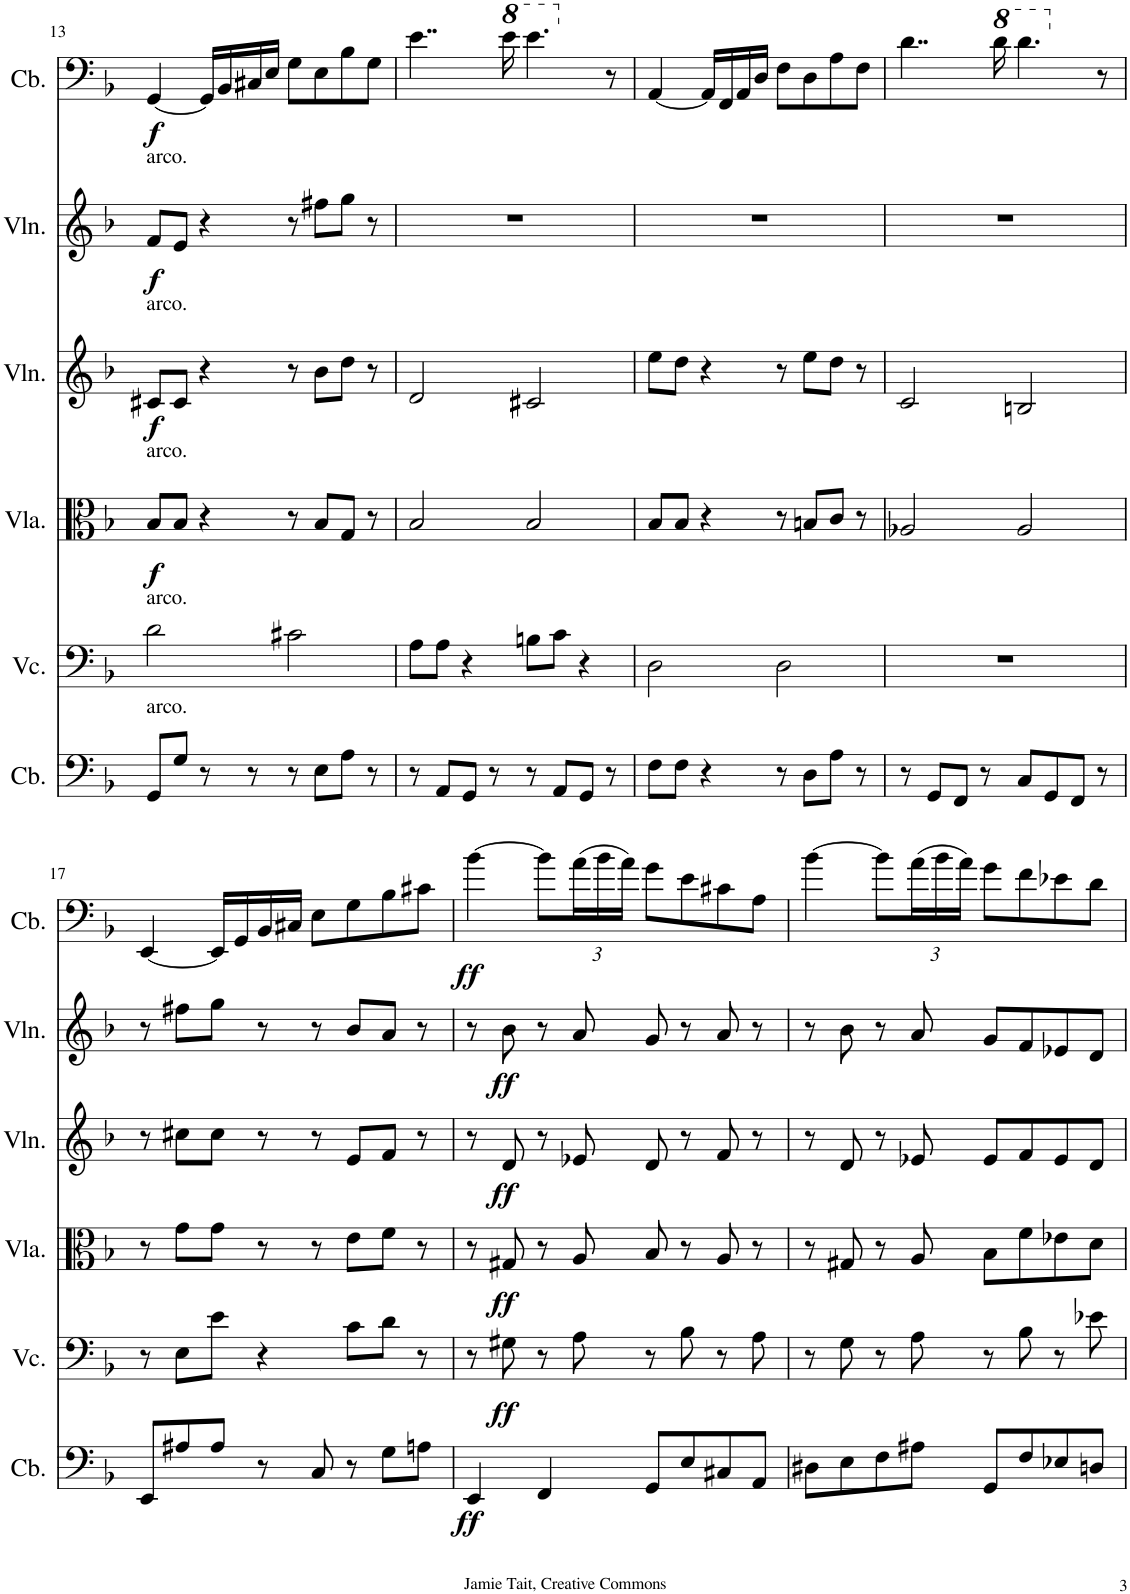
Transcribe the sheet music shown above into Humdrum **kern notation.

**kern	**dynam	**kern	**dynam	**kern	**dynam	**kern	**dynam	**kern	**dynam	**kern	**dynam
*part6	*part6	*part5	*part5	*part4	*part4	*part3	*part3	*part2	*part2	*part1	*part1
*staff6	*staff6	*staff5	*staff5	*staff4	*staff4	*staff3	*staff3	*staff2	*staff2	*staff1	*staff1
*I"Contrabass	*	*I"Violoncello	*	*I"Viola	*	*I"Violin	*	*I"Violin	*	*I"Contrabass	*
*I'Cb.	*	*I'Vc.	*	*I'Vla.	*	*I'Vln.	*	*I'Vln.	*	*I'Cb.	*
!!LO:PB:g=z
*clefF4	*	*clefF4	*	*clefC3	*	*clefG2	*	*clefG2	*	*clefF4	*
*Trd7c12	*	*	*	*	*	*	*	*	*	*Trd7c12	*
*k[b-]	*	*k[b-]	*	*k[b-]	*	*k[b-]	*	*k[b-]	*	*k[b-]	*
*M4/4	*	*M4/4	*	*M4/4	*	*M4/4	*	*M4/4	*	*M4/4	*
=13	=13	=13	=13	=13	=13	=13	=13	=13	=13	=13	=13
!	!	!	!	!	!	!	!	!LO:TX:a:t=arco.	!	!	!
!	!	!	!	!	!	!LO:TX:a:t=arco.	!	!	!	!	!
!	!	!	!	!LO:TX:a:t=arco.	!	!	!	!	!	!	!
!	!	!LO:TX:a:t=arco.	!	!	!	!	!	!	!	!	!
!LO:TX:a:t=arco.	!	!	!	!	!	!	!	!	!	!	!
!	!	!	!	!	!LO:DY:b	!	!LO:DY:b	!	!LO:DY:b	!	!LO:DY:b
8GG/L	.	2d\	.	8B-/L	f	8c#X/L	f	8f/L	f	[4GG/	f
8G/J	.	.	.	8B-/J	.	8c#/J	.	8e/J	.	.	.
8r	.	.	.	4r	.	4r	.	4r	.	16GG/LL]	.
.	.	.	.	.	.	.	.	.	.	16BB-/	.
8r	.	.	.	.	.	.	.	.	.	16C#X/	.
.	.	.	.	.	.	.	.	.	.	16E/JJ	.
8r	.	2c#X\	.	8r	.	8r	.	8r	.	8G\L	.
8E\L	.	.	.	8B-/L	.	8b-\L	.	8ff#X\L	.	8E\	.
8A\J	.	.	.	8G/J	.	8dd\J	.	8gg\J	.	8B-\	.
8r	.	.	.	8r	.	8r	.	8r	.	8G\J	.
=14	=14	=14	=14	=14	=14	=14	=14	=14	=14	=14	=14
8r	.	8A\L	.	2B-/	.	2d/	.	1r	.	4..e\	.
8AA/L	.	8A\J	.	.	.	.	.	.	.	.	.
8GG/J	.	4r	.	.	.	.	.	.	.	.	.
8r	.	.	.	.	.	.	.	.	.	.	.
*	*	*	*	*	*	*	*	*	*	*8va	*
.	.	.	.	.	.	.	.	.	.	16ee\	.
8r	.	8Bn\L	.	2B-/	.	2c#X/	.	.	.	4.ee\	.
8AA/L	.	8c\J	.	.	.	.	.	.	.	.	.
8GG/J	.	4r	.	.	.	.	.	.	.	.	.
*	*	*	*	*	*	*	*	*	*	*X8va	*
8r	.	.	.	.	.	.	.	.	.	8r	.
=15	=15	=15	=15	=15	=15	=15	=15	=15	=15	=15	=15
8F\L	.	2D\	.	8B-/L	.	8ee\L	.	1r	.	[4AA/	.
8F\J	.	.	.	8B-/J	.	8dd\J	.	.	.	.	.
4r	.	.	.	4r	.	4r	.	.	.	16AA/LL]	.
.	.	.	.	.	.	.	.	.	.	16FF/	.
.	.	.	.	.	.	.	.	.	.	16AA/	.
.	.	.	.	.	.	.	.	.	.	16D/JJ	.
8r	.	2D\	.	8r	.	8r	.	.	.	8F\L	.
8D\L	.	.	.	8Bn/L	.	8ee\L	.	.	.	8D\	.
8A\J	.	.	.	8c/J	.	8dd\J	.	.	.	8A\	.
8r	.	.	.	8r	.	8r	.	.	.	8F\J	.
=16	=16	=16	=16	=16	=16	=16	=16	=16	=16	=16	=16
8r	.	1r	.	2A-X/	.	2c/	.	1r	.	4..d\	.
8GG/L	.	.	.	.	.	.	.	.	.	.	.
8FF/J	.	.	.	.	.	.	.	.	.	.	.
8r	.	.	.	.	.	.	.	.	.	.	.
*	*	*	*	*	*	*	*	*	*	*8va	*
.	.	.	.	.	.	.	.	.	.	16dd\	.
8C/L	.	.	.	2A-/	.	2Bn/	.	.	.	4.dd\	.
8GG/	.	.	.	.	.	.	.	.	.	.	.
8FF/J	.	.	.	.	.	.	.	.	.	.	.
*	*	*	*	*	*	*	*	*	*	*X8va	*
8r	.	.	.	.	.	.	.	.	.	8r	.
!!LO:LB:g=z
=17	=17	=17	=17	=17	=17	=17	=17	=17	=17	=17	=17
8EE/L	.	8r	.	8r	.	8r	.	8r	.	[4EE/	.
8A#X/	.	8E\L	.	8g\L	.	8cc#X\L	.	8ff#X\L	.	.	.
8A#/J	.	8e\J	.	8g\J	.	8cc#\J	.	8gg\J	.	16EE/LL]	.
.	.	.	.	.	.	.	.	.	.	16GG/	.
8r	.	4r	.	8r	.	8r	.	8r	.	16BB-/	.
.	.	.	.	.	.	.	.	.	.	16C#X/JJ	.
8C/	.	.	.	8r	.	8r	.	8r	.	8E\L	.
8r	.	8c\L	.	8e\L	.	8e/L	.	8b-/L	.	8G\	.
8G\L	.	8d\J	.	8f\J	.	8f/J	.	8a/J	.	8B-\	.
8An\J	.	8r	.	8r	.	8r	.	8r	.	8c#X\J	.
=18	=18	=18	=18	=18	=18	=18	=18	=18	=18	=18	=18
!	!LO:DY:b	!	!	!	!	!	!	!	!	!	!LO:DY:b
4EE/	ff	8r	.	8r	.	8r	.	8r	.	[4b-\	ff
!	!	!	!LO:DY:b	!	!LO:DY:b	!	!LO:DY:b	!	!LO:DY:b	!	!
.	.	8G#X\	ff	8G#X/	ff	8d/	ff	8b-\	ff	.	.
4FF/	.	8r	.	8r	.	8r	.	8r	.	8b-\L]	.
*	*	*	*	*	*	*	*	*	*	*Xbrackettup	*
.	.	8A\	.	8A/	.	8e-X/	.	8a/	.	(24a\L	.
.	.	.	.	.	.	.	.	.	.	24b-\	.
.	.	.	.	.	.	.	.	.	.	24a\JJ)	.
8GG/L	.	8r	.	8B-/	.	8d/	.	8g/	.	8g\L	.
8E/	.	8B-\	.	8r	.	8r	.	8r	.	8e\	.
8C#X/	.	8r	.	8A/	.	8f/	.	8a/	.	8c#X\	.
8AA/J	.	8A\	.	8r	.	8r	.	8r	.	8A\J	.
=19	=19	=19	=19	=19	=19	=19	=19	=19	=19	=19	=19
8D#X\L	.	8r	.	8r	.	8r	.	8r	.	[4b-\	.
8E\	.	8G\	.	8G#X/	.	8d/	.	8b-\	.	.	.
8F\	.	8r	.	8r	.	8r	.	8r	.	8b-\L]	.
8A#X\J	.	8A\	.	8A/	.	8e-X/	.	8a/	.	(24a\L	.
.	.	.	.	.	.	.	.	.	.	24b-\	.
.	.	.	.	.	.	.	.	.	.	24a\JJ)	.
8GG/L	.	8r	.	8B-\L	.	8e-/L	.	8g/L	.	8g\L	.
8F/	.	8B-\	.	8f\	.	8f/	.	8f/	.	8f\	.
8E-X/	.	8r	.	8e-X\	.	8e-/	.	8e-X/	.	8e-X\	.
8Dn/J	.	8e-X\	.	8d\J	.	8d/J	.	8d/J	.	8d\J	.
=	=	=	=	=	=	=	=	=	=	=	=
*-	*-	*-	*-	*-	*-	*-	*-	*-	*-	*-	*-
